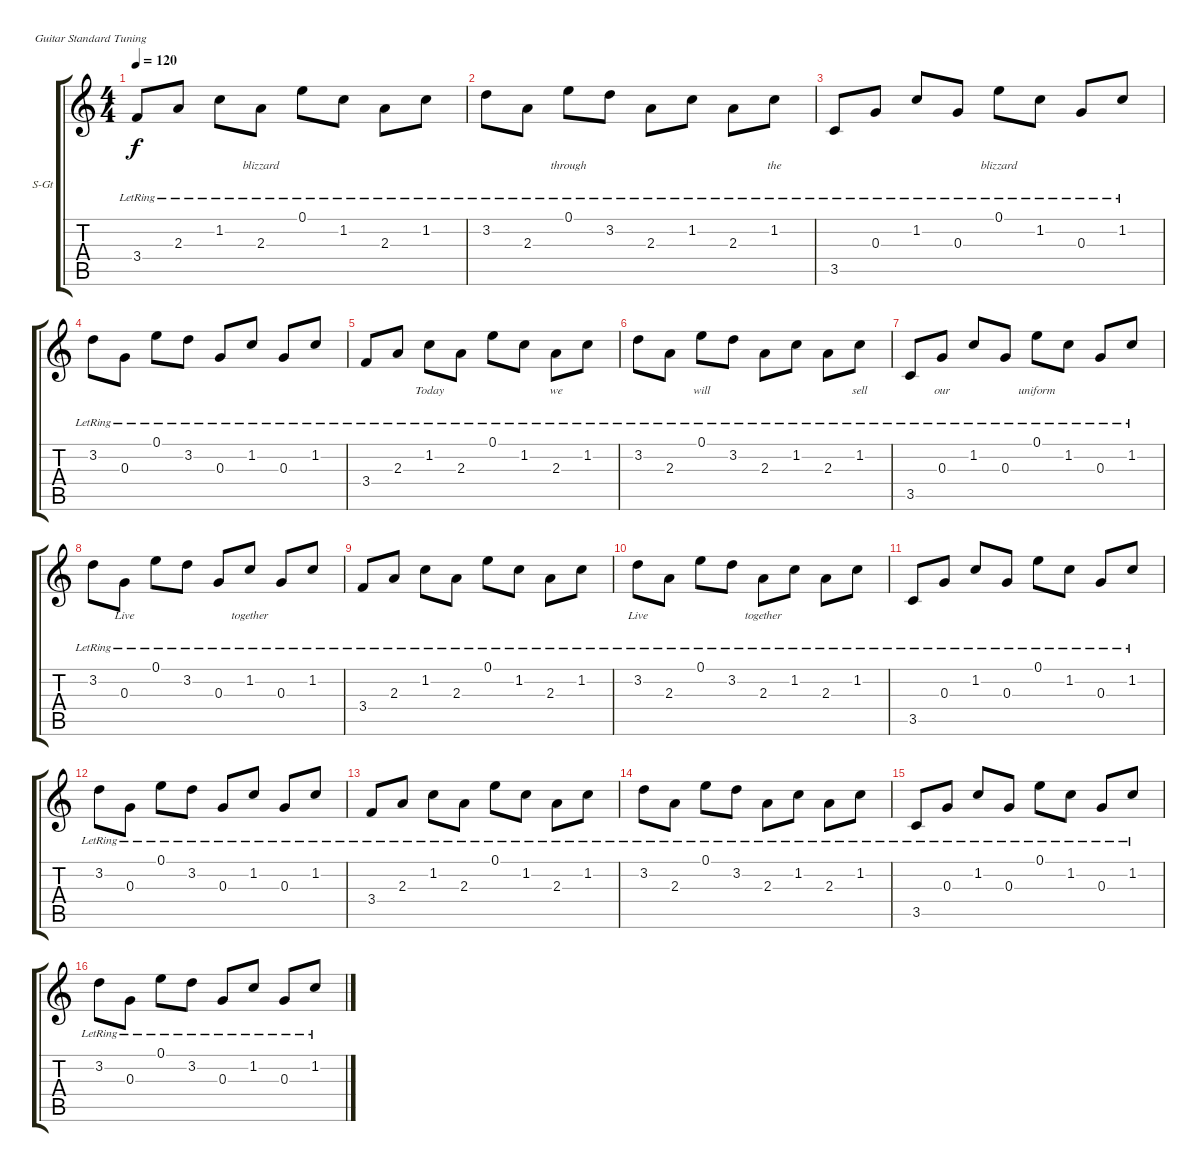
\defaultSystemsLayout 4
\bracketExtendMode groupsimilarinstruments
\firstSystemTrackNameOrientation horizontal
\otherSystemsTrackNameOrientation horizontal
\track ("Steel Guitar" "S-Gt") {instrument acousticguitarsteel}
\staff {score tabs}
\tuning (E4 B3 G3 D3 A2 E2)
\ts (4 4)
\tempo 120
\clef g2
\ks c
3.4{lr}.8{lyrics (0 "") lyrics (1 "") lyrics (2 "") lyrics (3 "") lyrics (4 "") dy f} 2.3{lr}.8{lyrics (0 "") lyrics (1 "") lyrics (2 "") lyrics (3 "") lyrics (4 "")} 1.2{lr}.8{lyrics (0 "") lyrics (1 "") lyrics (2 "") lyrics (3 "") lyrics (4 "")} 2.3{lr}.8{lyrics (0 "blizzard") lyrics (1 "") lyrics (2 "") lyrics (3 "") lyrics (4 "")} 0.1{lr}.8{lyrics (0 "") lyrics (1 "") lyrics (2 "") lyrics (3 "") lyrics (4 "")} 1.2{lr}.8{lyrics (0 "") lyrics (1 "") lyrics (2 "") lyrics (3 "") lyrics (4 "")} 2.3{lr}.8{lyrics (0 "") lyrics (1 "") lyrics (2 "") lyrics (3 "") lyrics (4 "")} 1.2{lr}.8{lyrics (0 "") lyrics (1 "") lyrics (2 "") lyrics (3 "") lyrics (4 "")} |
3.2{lr}.8{lyrics (0 "") lyrics (1 "") lyrics (2 "") lyrics (3 "") lyrics (4 "")} 2.3{lr}.8{lyrics (0 "") lyrics (1 "") lyrics (2 "") lyrics (3 "") lyrics (4 "")} 0.1{lr}.8{lyrics (0 "through") lyrics (1 "") lyrics (2 "") lyrics (3 "") lyrics (4 "")} 3.2{lr}.8{lyrics (0 "") lyrics (1 "") lyrics (2 "") lyrics (3 "") lyrics (4 "")} 2.3{lr}.8{lyrics (0 "") lyrics (1 "") lyrics (2 "") lyrics (3 "") lyrics (4 "")} 1.2{lr}.8{lyrics (0 "") lyrics (1 "") lyrics (2 "") lyrics (3 "") lyrics (4 "")} 2.3{lr}.8{lyrics (0 "") lyrics (1 "") lyrics (2 "") lyrics (3 "") lyrics (4 "")} 1.2{lr}.8{lyrics (0 "the") lyrics (1 "") lyrics (2 "") lyrics (3 "") lyrics (4 "")} |
3.5{lr}.8{lyrics (0 "") lyrics (1 "") lyrics (2 "") lyrics (3 "") lyrics (4 "")} 0.3{lr}.8{lyrics (0 "") lyrics (1 "") lyrics (2 "") lyrics (3 "") lyrics (4 "")} 1.2{lr}.8{lyrics (0 "") lyrics (1 "") lyrics (2 "") lyrics (3 "") lyrics (4 "")} 0.3{lr}.8{lyrics (0 "") lyrics (1 "") lyrics (2 "") lyrics (3 "") lyrics (4 "")} 0.1{lr}.8{lyrics (0 "blizzard") lyrics (1 "") lyrics (2 "") lyrics (3 "") lyrics (4 "")} 1.2{lr}.8{lyrics (0 "") lyrics (1 "") lyrics (2 "") lyrics (3 "") lyrics (4 "")} 0.3{lr}.8{lyrics (0 "") lyrics (1 "") lyrics (2 "") lyrics (3 "") lyrics (4 "")} 1.2{lr}.8{lyrics (0 "") lyrics (1 "") lyrics (2 "") lyrics (3 "") lyrics (4 "")} |
3.2{lr}.8{lyrics (0 "") lyrics (1 "") lyrics (2 "") lyrics (3 "") lyrics (4 "")} 0.3{lr}.8{lyrics (0 "") lyrics (1 "") lyrics (2 "") lyrics (3 "") lyrics (4 "")} 0.1{lr}.8{lyrics (0 "") lyrics (1 "") lyrics (2 "") lyrics (3 "") lyrics (4 "")} 3.2{lr}.8{lyrics (0 "") lyrics (1 "") lyrics (2 "") lyrics (3 "") lyrics (4 "")} 0.3{lr}.8{lyrics (0 "") lyrics (1 "") lyrics (2 "") lyrics (3 "") lyrics (4 "")} 1.2{lr}.8{lyrics (0 "") lyrics (1 "") lyrics (2 "") lyrics (3 "") lyrics (4 "")} 0.3{lr}.8{lyrics (0 "") lyrics (1 "") lyrics (2 "") lyrics (3 "") lyrics (4 "")} 1.2{lr}.8{lyrics (0 "") lyrics (1 "") lyrics (2 "") lyrics (3 "") lyrics (4 "")} |
3.4{lr}.8{lyrics (0 "") lyrics (1 "") lyrics (2 "") lyrics (3 "") lyrics (4 "")} 2.3{lr}.8{lyrics (0 "") lyrics (1 "") lyrics (2 "") lyrics (3 "") lyrics (4 "")} 1.2{lr}.8{lyrics (0 "Today") lyrics (1 "") lyrics (2 "") lyrics (3 "") lyrics (4 "")} 2.3{lr}.8{lyrics (0 "") lyrics (1 "") lyrics (2 "") lyrics (3 "") lyrics (4 "")} 0.1{lr}.8{lyrics (0 "") lyrics (1 "") lyrics (2 "") lyrics (3 "") lyrics (4 "")} 1.2{lr}.8{lyrics (0 "") lyrics (1 "") lyrics (2 "") lyrics (3 "") lyrics (4 "")} 2.3{lr}.8{lyrics (0 "we") lyrics (1 "") lyrics (2 "") lyrics (3 "") lyrics (4 "")} 1.2{lr}.8{lyrics (0 "") lyrics (1 "") lyrics (2 "") lyrics (3 "") lyrics (4 "")} |
3.2{lr}.8{lyrics (0 "") lyrics (1 "") lyrics (2 "") lyrics (3 "") lyrics (4 "")} 2.3{lr}.8{lyrics (0 "") lyrics (1 "") lyrics (2 "") lyrics (3 "") lyrics (4 "")} 0.1{lr}.8{lyrics (0 "will") lyrics (1 "") lyrics (2 "") lyrics (3 "") lyrics (4 "")} 3.2{lr}.8{lyrics (0 "") lyrics (1 "") lyrics (2 "") lyrics (3 "") lyrics (4 "")} 2.3{lr}.8{lyrics (0 "") lyrics (1 "") lyrics (2 "") lyrics (3 "") lyrics (4 "")} 1.2{lr}.8{lyrics (0 "") lyrics (1 "") lyrics (2 "") lyrics (3 "") lyrics (4 "")} 2.3{lr}.8{lyrics (0 "") lyrics (1 "") lyrics (2 "") lyrics (3 "") lyrics (4 "")} 1.2{lr}.8{lyrics (0 "sell") lyrics (1 "") lyrics (2 "") lyrics (3 "") lyrics (4 "")} |
3.5{lr}.8{lyrics (0 "") lyrics (1 "") lyrics (2 "") lyrics (3 "") lyrics (4 "")} 0.3{lr}.8{lyrics (0 "our") lyrics (1 "") lyrics (2 "") lyrics (3 "") lyrics (4 "")} 1.2{lr}.8{lyrics (0 "") lyrics (1 "") lyrics (2 "") lyrics (3 "") lyrics (4 "")} 0.3{lr}.8{lyrics (0 "") lyrics (1 "") lyrics (2 "") lyrics (3 "") lyrics (4 "")} 0.1{lr}.8{lyrics (0 "uniform") lyrics (1 "") lyrics (2 "") lyrics (3 "") lyrics (4 "")} 1.2{lr}.8{lyrics (0 "") lyrics (1 "") lyrics (2 "") lyrics (3 "") lyrics (4 "")} 0.3{lr}.8{lyrics (0 "") lyrics (1 "") lyrics (2 "") lyrics (3 "") lyrics (4 "")} 1.2{lr}.8{lyrics (0 "") lyrics (1 "") lyrics (2 "") lyrics (3 "") lyrics (4 "")} |
3.2{lr}.8{lyrics (0 "") lyrics (1 "") lyrics (2 "") lyrics (3 "") lyrics (4 "")} 0.3{lr}.8{lyrics (0 "Live") lyrics (1 "") lyrics (2 "") lyrics (3 "") lyrics (4 "")} 0.1{lr}.8{lyrics (0 "") lyrics (1 "") lyrics (2 "") lyrics (3 "") lyrics (4 "")} 3.2{lr}.8{lyrics (0 "") lyrics (1 "") lyrics (2 "") lyrics (3 "") lyrics (4 "")} 0.3{lr}.8{lyrics (0 "") lyrics (1 "") lyrics (2 "") lyrics (3 "") lyrics (4 "")} 1.2{lr}.8{lyrics (0 "together") lyrics (1 "") lyrics (2 "") lyrics (3 "") lyrics (4 "")} 0.3{lr}.8{lyrics (0 "") lyrics (1 "") lyrics (2 "") lyrics (3 "") lyrics (4 "")} 1.2{lr}.8{lyrics (0 "") lyrics (1 "") lyrics (2 "") lyrics (3 "") lyrics (4 "")} |
3.4{lr}.8{lyrics (0 "") lyrics (1 "") lyrics (2 "") lyrics (3 "") lyrics (4 "")} 2.3{lr}.8{lyrics (0 "") lyrics (1 "") lyrics (2 "") lyrics (3 "") lyrics (4 "")} 1.2{lr}.8{lyrics (0 "") lyrics (1 "") lyrics (2 "") lyrics (3 "") lyrics (4 "")} 2.3{lr}.8{lyrics (0 "") lyrics (1 "") lyrics (2 "") lyrics (3 "") lyrics (4 "")} 0.1{lr}.8{lyrics (0 "") lyrics (1 "") lyrics (2 "") lyrics (3 "") lyrics (4 "")} 1.2{lr}.8{lyrics (0 "") lyrics (1 "") lyrics (2 "") lyrics (3 "") lyrics (4 "")} 2.3{lr}.8{lyrics (0 "") lyrics (1 "") lyrics (2 "") lyrics (3 "") lyrics (4 "")} 1.2{lr}.8{lyrics (0 "") lyrics (1 "") lyrics (2 "") lyrics (3 "") lyrics (4 "")} |
3.2{lr}.8{lyrics (0 "Live") lyrics (1 "") lyrics (2 "") lyrics (3 "") lyrics (4 "")} 2.3{lr}.8{lyrics (0 "") lyrics (1 "") lyrics (2 "") lyrics (3 "") lyrics (4 "")} 0.1{lr}.8{lyrics (0 "") lyrics (1 "") lyrics (2 "") lyrics (3 "") lyrics (4 "")} 3.2{lr}.8{lyrics (0 "") lyrics (1 "") lyrics (2 "") lyrics (3 "") lyrics (4 "")} 2.3{lr}.8{lyrics (0 "together") lyrics (1 "") lyrics (2 "") lyrics (3 "") lyrics (4 "")} 1.2{lr}.8 2.3{lr}.8 1.2{lr}.8 |
3.5{lr}.8 0.3{lr}.8 1.2{lr}.8 0.3{lr}.8 0.1{lr}.8 1.2{lr}.8 0.3{lr}.8 1.2{lr}.8 |
3.2{lr}.8 0.3{lr}.8 0.1{lr}.8 3.2{lr}.8 0.3{lr}.8 1.2{lr}.8 0.3{lr}.8 1.2{lr}.8 |
3.4{lr}.8 2.3{lr}.8 1.2{lr}.8 2.3{lr}.8 0.1{lr}.8 1.2{lr}.8 2.3{lr}.8 1.2{lr}.8 |
3.2{lr}.8 2.3{lr}.8 0.1{lr}.8 3.2{lr}.8 2.3{lr}.8 1.2{lr}.8 2.3{lr}.8 1.2{lr}.8 |
3.5{lr}.8 0.3{lr}.8 1.2{lr}.8 0.3{lr}.8 0.1{lr}.8 1.2{lr}.8 0.3{lr}.8 1.2{lr}.8 |
3.2{lr}.8 0.3{lr}.8 0.1{lr}.8 3.2{lr}.8 0.3{lr}.8 1.2{lr}.8 0.3{lr}.8 1.2{lr}.8
